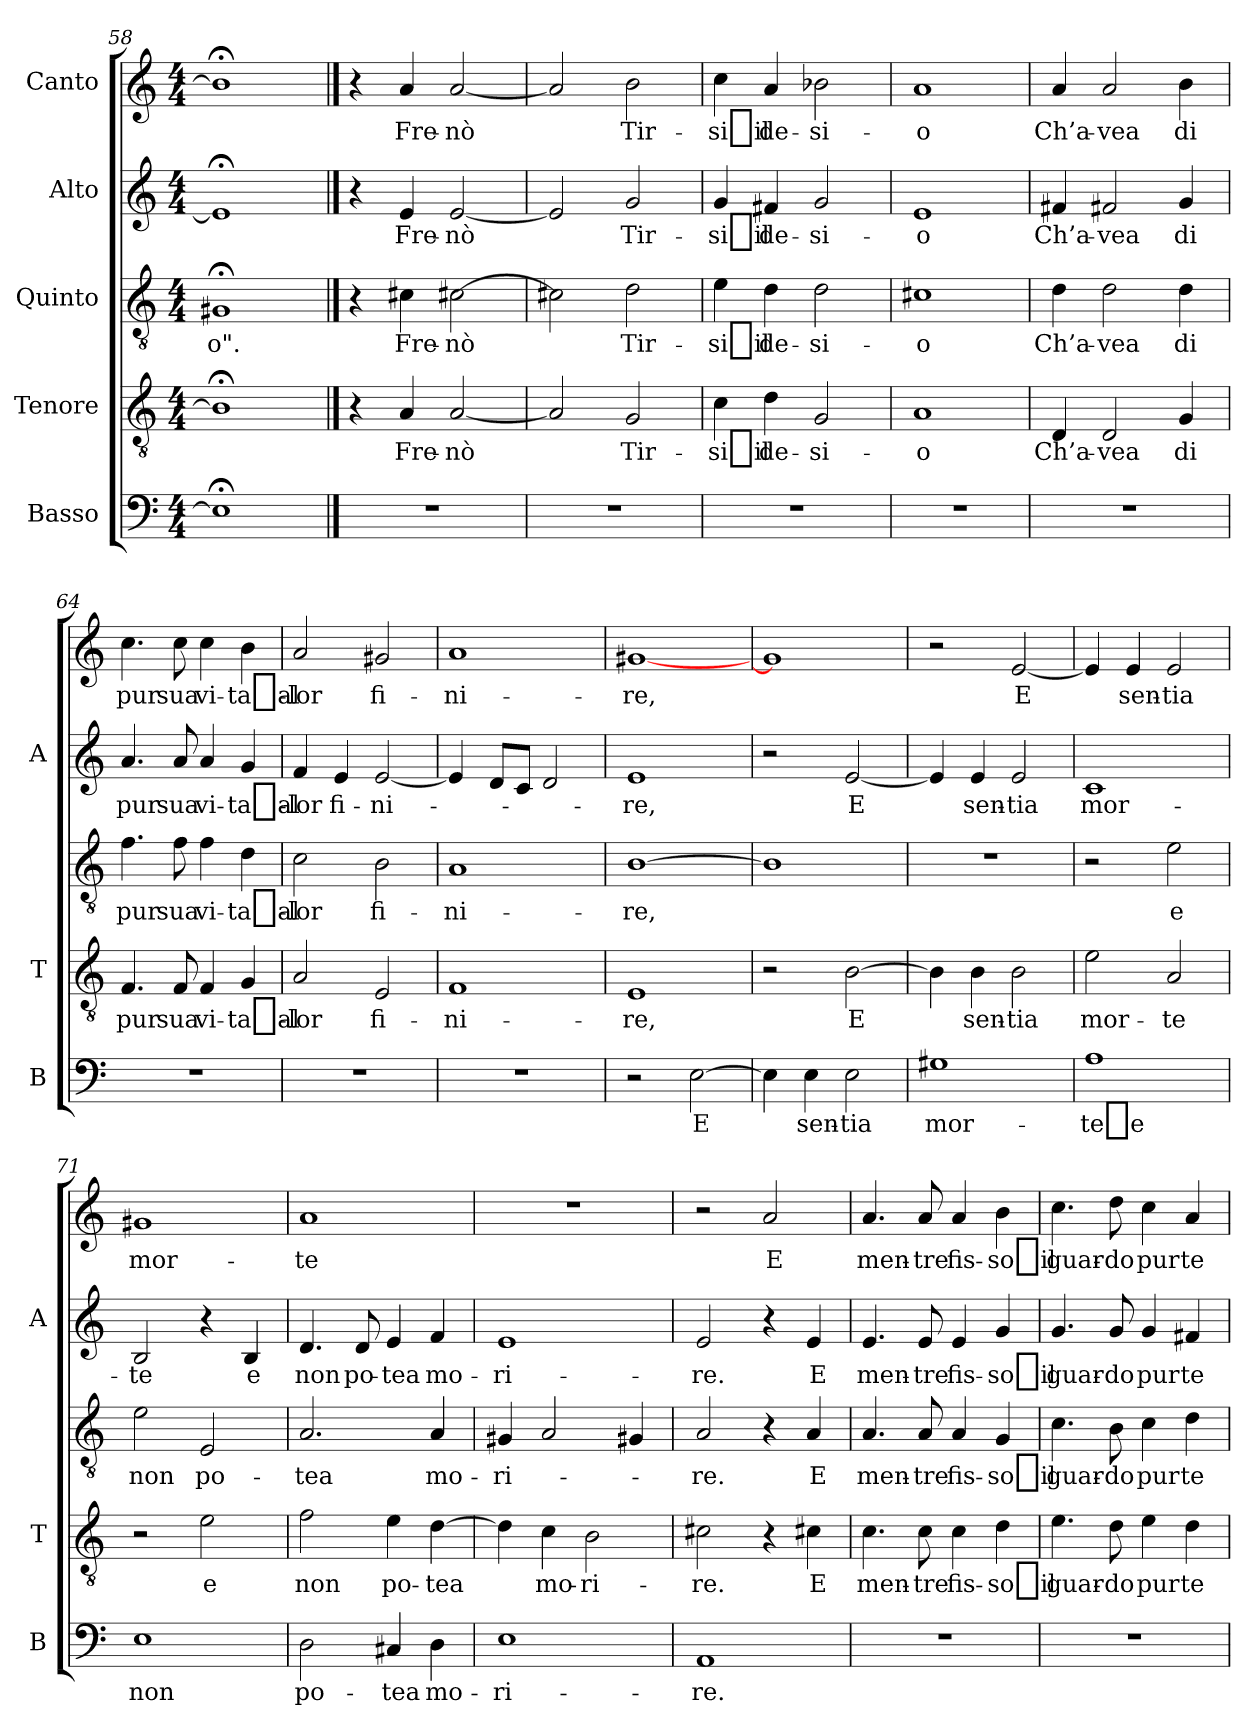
**kern	**text	**kern	**text	**kern	**text	**kern	**text	**kern	**text
*part5	*part5	*part4	*part4	*part3	*part3	*part2	*part2	*part1	*part1
*staff5	*staff5	*staff4	*staff4	*staff3	*staff3	*staff2	*staff2	*staff1	*staff1
*I"Basso	*	*I"Tenore	*	*I"Quinto	*	*I"Alto	*	*I"Canto	*
*I'B	*	*I'T	*	*	*	*I'A	*	*	*
*clefF4	*	*clefGv2	*	*clefGv2	*	*clefG2	*	*clefG2	*
*k[]	*	*k[]	*	*k[]	*	*k[]	*	*k[]	*
*C:	*	*C:	*	*C:	*	*C:	*	*C:	*
*M4/4	*	*M4/4	*	*M4/4	*	*M4/4	*	*M4/4	*
=58	=58	=58	=58	=58	=58	=58	=58	=58	=58
1E;<]	-	1B;<]	-	1G#X;<	-o".	1e;<]	-	1b;<]	-
==59	==59	==59	==59	==59	==59	==59	==59	==59	==59
1r	.	4r	.	4r	.	4r	.	4r	.
.	.	4A	Fre-	4c#X	Fre-	4e	Fre-	4a	Fre-
.	.	[2A	-nò	[2c#X	-nò	[2e	-nò	[2a	-nò
=60	=60	=60	=60	=60	=60	=60	=60	=60	=60
1r	.	2A]	.	2c#X]	.	2e]	.	2a]	.
.	.	2G	Tir-	2d	Tir-	2g	Tir-	2b	Tir-
=61	=61	=61	=61	=61	=61	=61	=61	=61	=61
1r	.	4c	-si_il	4e	-si_il	4g	-si_il	4cc	-si_il
.	.	4d	de-	4d	de-	4f#X	de-	4a	de-
.	.	2G	si-	2d	si-	2g	si-	2b-X	si-
=62	=62	=62	=62	=62	=62	=62	=62	=62	=62
1r	.	1A	-o	1c#X	-o	1e	-o	1a	-o
=63	=63	=63	=63	=63	=63	=63	=63	=63	=63
1r	.	4D	Ch’a-	4d	Ch’a-	4f#X	Ch’a-	4a	Ch’a-
.	.	2D	-vea	2d	-vea	2f#X	-vea	2a	-vea
.	.	4G	-di	4d	-di	4g	-di	4b	-di
=64	=64	=64	=64	=64	=64	=64	=64	=64	=64
1r	.	4.F	-pur	4.f	-pur	4.a	-pur	4.cc	-pur
.	.	8F	-sua	8f	-sua	8a	-sua	8cc	-sua
.	.	4F	vi-	4f	vi-	4a	vi-	4cc	vi-
.	.	4G	ta_al-	4d	ta_al-	4g	ta_al-	4b	ta_al-
=65	=65	=65	=65	=65	=65	=65	=65	=65	=65
1r	.	2A	-lor	2c	-lor	4f	-lor	2a	-lor
.	.	.	.	.	.	4e	fi-	.	.
.	.	2E	fi-	2B	fi-	[2e	ni-	2g#X	fi-
=66	=66	=66	=66	=66	=66	=66	=66	=66	=66
1r	.	1F	ni-	1A	ni-	4e]	.	1a	ni-
.	.	.	.	.	.	8dL	.	.	.
.	.	.	.	.	.	8cJ	.	.	.
.	.	.	.	.	.	2d	.	.	.
=67	=67	=67	=67	=67	=67	=67	=67	=67	=67
2r	.	1E	-re,	[1B	-re,	1e	-re,	[1g#X	-re,
[2E	-E	.	.	.	.	.	.	.	.
=68	=68	=68	=68	=68	=68	=68	=68	=68	=68
4E]	.	2r	.	1B]	-	2r	.	1g]	-
4E	sen-	.	.	.	.	.	.	.	.
2E	-tia	[2B	-E	.	.	[2e	-E	.	.
=69	=69	=69	=69	=69	=69	=69	=69	=69	=69
1G#X	mor-	4B]	.	1r	.	4e]	.	2r	.
.	.	4B	sen-	.	.	4e	sen-	.	.
.	.	2B	-tia	.	.	2e	-tia	[2e	-E
=70	=70	=70	=70	=70	=70	=70	=70	=70	=70
1A	-te_e	2e	mor-	2r	.	1c	mor-	4e]	.
.	.	.	.	.	.	.	.	4e	sen-
.	.	2A	-te	2e	-e	.	.	2e	-tia
=71	=71	=71	=71	=71	=71	=71	=71	=71	=71
1E	-non	2r	.	2e	-non	2B	-te	1g#X	mor-
.	.	2e	-e	2E	po-	4r	.	.	.
.	.	.	.	.	.	4B	-e	.	.
=72	=72	=72	=72	=72	=72	=72	=72	=72	=72
2D	po-	2f	-non	2.A	-tea	4.d	-non	1a	-te
.	.	.	.	.	.	8d	po-	.	.
4C#X	-tea	4e	po-	.	.	4e	-tea	.	.
4D	mo-	[4d	-tea	4A	mo-	4f	mo-	.	.
=73	=73	=73	=73	=73	=73	=73	=73	=73	=73
1E	ri-	4d]	.	4G#X	ri-	1e	ri-	1r	.
.	.	4c	mo-	2A	.	.	.	.	.
.	.	2B	ri-	.	.	.	.	.	.
.	.	.	.	4G#X	.	.	.	.	.
=74	=74	=74	=74	=74	=74	=74	=74	=74	=74
1AA	-re.	2c#X	-re.	2A	-re.	2e	-re.	2r	.
.	.	4r	.	4r	.	4r	.	2a	-E
.	.	4c#X	-E	4A	-E	4e	-E	.	.
=75	=75	=75	=75	=75	=75	=75	=75	=75	=75
1r	.	4.c	men-	4.A	men-	4.e	men-	4.a	men-
.	.	8c	-tre	8A	-tre	8e	-tre	8a	-tre
.	.	4c	fis-	4A	fis-	4e	fis-	4a	fis-
.	.	4d	-so_il	4G	-so_il	4g	-so_il	4b	-so_il
=76	=76	=76	=76	=76	=76	=76	=76	=76	=76
1r	.	4.e	guar-	4.c	guar-	4.g	guar-	4.cc	guar-
.	.	8d	-do	8B	-do	8g	-do	8dd	-do
.	.	4e	-pur	4c	-pur	4g	-pur	4cc	-pur
.	.	4d	te-	4d	te-	4f#X	te-	4a	te-
=	=	=	=	=	=	=	=	=	=
*-	*-	*-	*-	*-	*-	*-	*-	*-	*-
